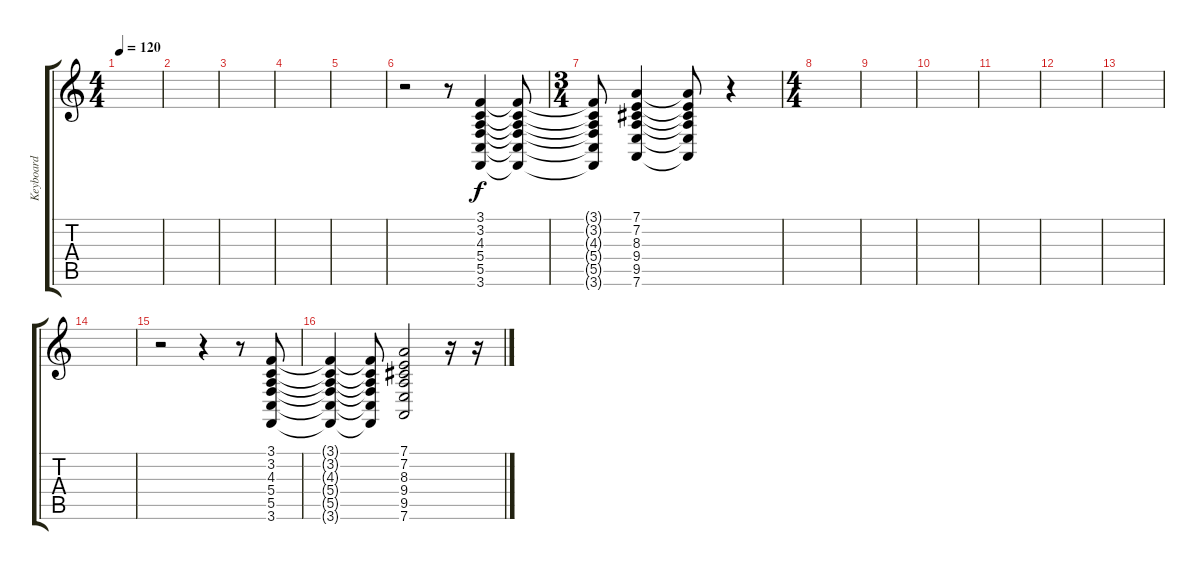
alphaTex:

\track ("Keyboard" "Keyboard") {instrument stringensemble1}
\staff {score tabs}
\tuning (D4 A3 F3 C3 G2 D2) {hide}
\ts (4 4)
\tempo 120
\clef g2
\ks c
|
|
|
|
|
r.2 r.8 (3.1 3.2 4.3 5.4 5.5 3.6).4 (3.1{t} 3.2{t} 4.3{t} 5.4{t} 5.5{t} 3.6{t}).8 |
\ts (3 4)
(3.1{t} 3.2{t} 4.3{t} 5.4{t} 5.5{t} 3.6{t}).8 (7.1 7.2 8.3 9.4 9.5 7.6).4 (7.1{t} 7.2{t} 8.3{t} 9.4{t} 9.5{t} 7.6{t}).8 r.4 |
\ts (4 4)
|
|
|
|
|
|
|
r.2 r.4 r.8 (3.1 3.2 4.3 5.4 5.5 3.6).8 |
(3.1{t} 3.2{t} 4.3{t} 5.4{t} 5.5{t} 3.6{t}).4 (3.1{t} 3.2{t} 4.3{t} 5.4{t} 5.5{t} 3.6{t}).8 (7.1 7.2 8.3 9.4 9.5 7.6).2 r.16 r.16
